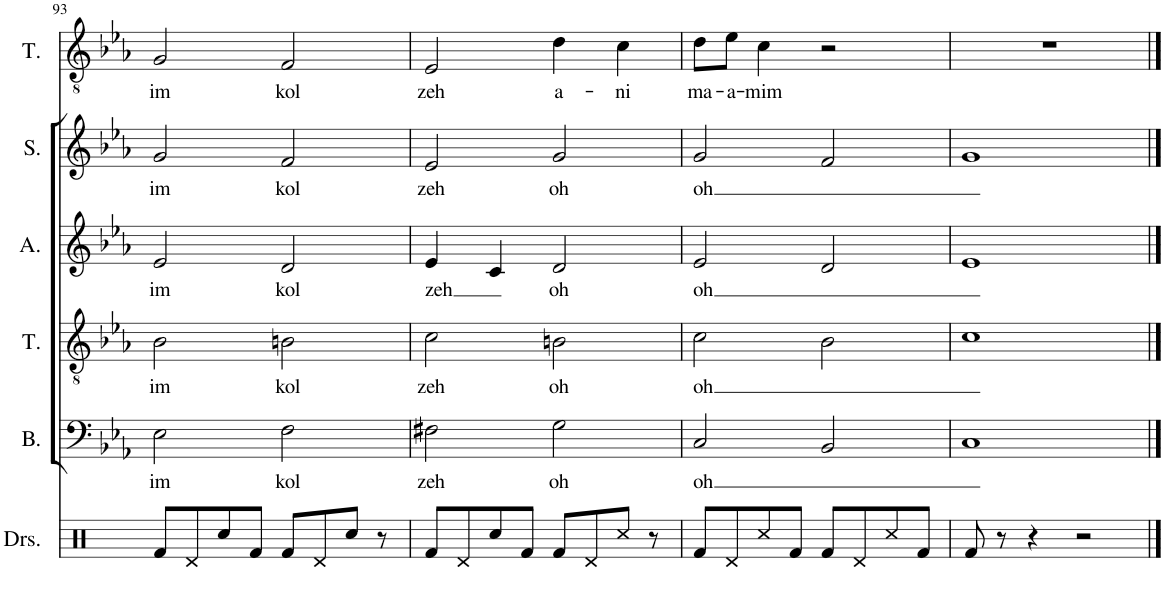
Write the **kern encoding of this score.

**kern	**kern	**text	**kern	**text	**kern	**text	**kern	**text	**kern	**text
*part6	*part5	*part5	*part4	*part4	*part3	*part3	*part2	*part2	*part1	*part1
*staff6	*staff5	*staff5	*staff4	*staff4	*staff3	*staff3	*staff2	*staff2	*staff1	*staff1
*I"Drumset	*I"Bass	*	*I"Tenor	*	*I"Alto	*	*I"Soprano	*	*I"Tenor	*
*I'Drs.	*I'B.	*	*I'T.	*	*I'A.	*	*I'S.	*	*I'T.	*
!!LO:PB:g=z
*clefX	*clefF4	*	*clefGv2	*	*clefG2	*	*clefG2	*	*clefGv2	*
*k[]	*k[b-e-a-]	*	*k[b-e-a-]	*	*k[b-e-a-]	*	*k[b-e-a-]	*	*k[b-e-a-]	*
*M4/4	*M4/4	*	*M4/4	*	*M4/4	*	*M4/4	*	*M4/4	*
=93	=93	=93	=93	=93	=93	=93	=93	=93	=93	=93
!	!	!LO:LY:b	!	!LO:LY:b	!	!LO:LY:b	!	!LO:LY:b	!	!LO:LY:b
8Rf/L	2E-\	im	2B-\	im	2e-/	im	2g/	im	2G/	im
8Rd/	.	.	.	.	.	.	.	.	.	.
8Rcc/	.	.	.	.	.	.	.	.	.	.
8Rf/J	.	.	.	.	.	.	.	.	.	.
!	!	!LO:LY:b	!	!LO:LY:b	!	!LO:LY:b	!	!LO:LY:b	!	!LO:LY:b
8Rf/L	2F\	kol	2Bn\	kol	2d/	kol	2f/	kol	2F/	kol
8Rd/	.	.	.	.	.	.	.	.	.	.
8Rcc/J	.	.	.	.	.	.	.	.	.	.
8r	.	.	.	.	.	.	.	.	.	.
=94	=94	=94	=94	=94	=94	=94	=94	=94	=94	=94
!	!	!LO:LY:b	!	!LO:LY:b	!	!LO:LY:b	!	!LO:LY:b	!	!LO:LY:b
8Rf/L	2F#X\	zeh	2c\	zeh	4e-/	zeh	2e-/	zeh	2E-/	zeh
8Rd/	.	.	.	.	.	.	.	.	.	.
8Rcc/	.	.	.	.	4c/	.	.	.	.	.
8Rf/J	.	.	.	.	.	.	.	.	.	.
!	!	!LO:LY:b	!	!LO:LY:b	!	!LO:LY:b	!	!LO:LY:b	!	!LO:LY:b
8Rf/L	2G\	oh	2Bn\	oh	2d/	oh	2g/	oh	4d\	a-
8Rd/	.	.	.	.	.	.	.	.	.	.
!	!	!	!	!	!	!	!	!	!	!LO:LY:b
8Rcc/J	.	.	.	.	.	.	.	.	4c\	-ni
8r	.	.	.	.	.	.	.	.	.	.
=95	=95	=95	=95	=95	=95	=95	=95	=95	=95	=95
!	!	!LO:LY:b	!	!LO:LY:b	!	!LO:LY:b	!	!LO:LY:b	!	!LO:LY:b
8Rf/L	2C/	oh	2c\	oh	2e-/	oh	2g/	oh	8d\L	ma-
!	!	!	!	!	!	!	!	!	!	!LO:LY:b
8Rd/	.	.	.	.	.	.	.	.	8e-\J	-a-
!	!	!	!	!	!	!	!	!	!	!LO:LY:b
8Rcc/	.	.	.	.	.	.	.	.	4c\	-mim
8Rf/J	.	.	.	.	.	.	.	.	.	.
8Rf/L	2BB-/	.	2B-\	.	2d/	.	2f/	.	2r	.
8Rd/	.	.	.	.	.	.	.	.	.	.
8Rcc/	.	.	.	.	.	.	.	.	.	.
8Rf/J	.	.	.	.	.	.	.	.	.	.
=96	=96	=96	=96	=96	=96	=96	=96	=96	=96	=96
8Rf/	1C	.	1c	.	1e-	.	1g	.	1r	.
8r	.	.	.	.	.	.	.	.	.	.
4r	.	.	.	.	.	.	.	.	.	.
2r	.	.	.	.	.	.	.	.	.	.
==	==	==	==	==	==	==	==	==	==	==
*-	*-	*-	*-	*-	*-	*-	*-	*-	*-	*-
